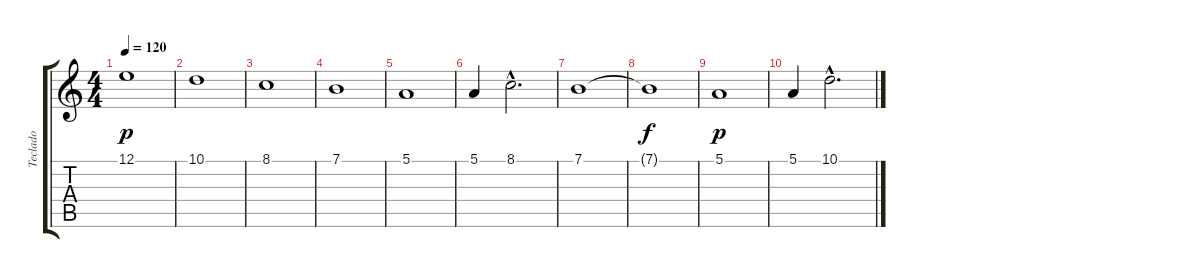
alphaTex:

\track ("Teclado" "Teclado") {instrument pad2warm}
\staff {score tabs}
\tuning (E4 B3 G3 D3 A2 E2) {hide}
\ts (4 4)
\tempo 120
\clef g2
\ks c
12.1.1{dy p} |
10.1.1 |
8.1.1 |
7.1.1 |
5.1.1 |
5.1.4 8.1{hac}.2{d} |
7.1.1 |
7.1{t}.1{dy f} |
5.1.1{dy p} |
5.1.4 10.1{hac}.2{d}
